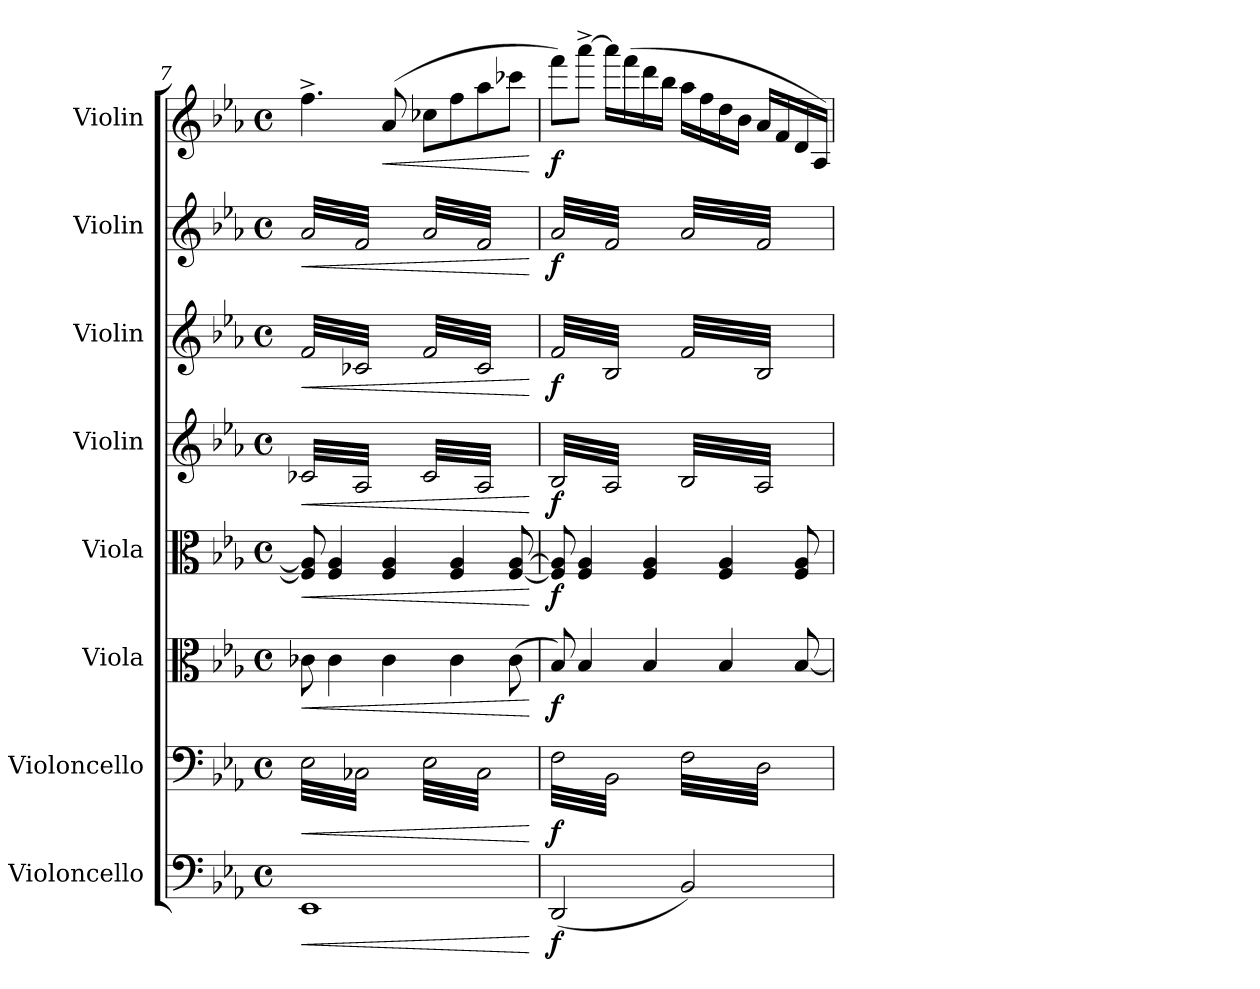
**kern	**dynam	**kern	**dynam	**kern	**dynam	**kern	**dynam	**kern	**dynam	**kern	**dynam	**kern	**dynam	**kern	**dynam
*part8	*part8	*part7	*part7	*part6	*part6	*part5	*part5	*part4	*part4	*part3	*part3	*part2	*part2	*part1	*part1
*staff8	*staff8	*staff7	*staff7	*staff6	*staff6	*staff5	*staff5	*staff4	*staff4	*staff3	*staff3	*staff2	*staff2	*staff1	*staff1
*I"Violoncello	*	*I"Violoncello	*	*I"Viola	*	*I"Viola	*	*I"Violin	*	*I"Violin	*	*I"Violin	*	*I"Violin	*
*I'Vc.	*	*I'Vc.	*	*I'Vla.	*	*I'Vla.	*	*I'Vln.	*	*I'Vln.	*	*I'Vln.	*	*I'Vln.	*
*clefF4	*	*clefF4	*	*clefC3	*	*clefC3	*	*clefG2	*	*clefG2	*	*clefG2	*	*clefG2	*
*k[b-e-a-]	*	*k[b-e-a-]	*	*k[b-e-a-]	*	*k[b-e-a-]	*	*k[b-e-a-]	*	*k[b-e-a-]	*	*k[b-e-a-]	*	*k[b-e-a-]	*
*M4/4	*	*M4/4	*	*M4/4	*	*M4/4	*	*M4/4	*	*M4/4	*	*M4/4	*	*M4/4	*
*met(c)	*	*met(c)	*	*met(c)	*	*met(c)	*	*met(c)	*	*met(c)	*	*met(c)	*	*met(c)	*
=7	=7	=7	=7	=7	=7	=7	=7	=7	=7	=7	=7	=7	=7	=7	=7
!	!LO:HP:b	!	!LO:HP:b	!	!LO:HP:b	!	!LO:HP:b	!	!LO:HP:b	!	!LO:HP:b	!	!LO:HP:b	!	!
*	*	*tremolo	*	*	*	*	*	*	*	*	*	*	*	*	*
*	*	*	*	*	*	*	*	*tremolo	*	*	*	*	*	*	*
*	*	*	*	*	*	*	*	*	*	*tremolo	*	*	*	*	*
*	*	*	*	*	*	*	*	*	*	*	*	*tremolo	*	*	*
1EE-	<	(>32E-\LLL	<	8c-X\	<	8F/] 8A-/]	<	(<32c-X/LLL	<	(<32f/LLL	<	(<32a-/LLL	<	4.ff^\	.
.	.	32C-X/	.	.	.	.	.	32A-/	.	32c-X/	.	32f/	.	.	.
.	.	32E-\	.	.	.	.	.	32c-X/	.	32f/	.	32a-/	.	.	.
.	.	32C-X/	.	.	.	.	.	32A-/	.	32c-X/	.	32f/	.	.	.
.	.	32E-\	.	4c-\	.	4F/ 4A-/	.	32c-X/	.	32f/	.	32a-/	.	.	.
.	.	32C-X/	.	.	.	.	.	32A-/	.	32c-X/	.	32f/	.	.	.
.	.	32E-\	.	.	.	.	.	32c-X/	.	32f/	.	32a-/	.	.	.
.	.	32C-X/	.	.	.	.	.	32A-/	.	32c-X/	.	32f/	.	.	.
.	.	32E-\	.	.	.	.	.	32c-X/	.	32f/	.	32a-/	.	.	.
.	.	32C-X/	.	.	.	.	.	32A-/	.	32c-X/	.	32f/	.	.	.
.	.	32E-\	.	.	.	.	.	32c-X/	.	32f/	.	32a-/	.	.	.
.	.	32C-X/	.	.	.	.	.	32A-/	.	32c-X/	.	32f/	.	.	.
!	!	!	!	!	!	!	!	!	!	!	!	!	!	!	!LO:HP:b
.	.	32E-\	.	4c-\	.	4F/ 4A-/	.	32c-X/	.	32f/	.	32a-/	.	(>8a-/	<
.	.	32C-X/	.	.	.	.	.	32A-/	.	32c-X/	.	32f/	.	.	.
.	.	32E-\	.	.	.	.	.	32c-X/	.	32f/	.	32a-/	.	.	.
.	.	32C-X/JJJ	.	.	.	.	.	32A-/JJJ	.	32c-X/JJJ	.	32f/JJJ	.	.	.
.	.	32E-\LLL	.	.	.	.	.	32c-/LLL	.	32f/LLL	.	32a-/LLL	.	8cc-X\L	.
.	.	32C-/)	.	.	.	.	.	32A-/)	.	32c-/)	.	32f/)	.	.	.
.	.	32E-\	.	.	.	.	.	32c-/	.	32f/	.	32a-/	.	.	.
.	.	32C-/)	.	.	.	.	.	32A-/)	.	32c-/)	.	32f/)	.	.	.
.	.	32E-\	.	4c-\	.	4F/ 4A-/	.	32c-/	.	32f/	.	32a-/	.	8ff\	.
.	.	32C-/)	.	.	.	.	.	32A-/)	.	32c-/)	.	32f/)	.	.	.
.	.	32E-\	.	.	.	.	.	32c-/	.	32f/	.	32a-/	.	.	.
.	.	32C-/)	.	.	.	.	.	32A-/)	.	32c-/)	.	32f/)	.	.	.
.	.	32E-\	.	.	.	.	.	32c-/	.	32f/	.	32a-/	.	8aa-\	.
.	.	32C-/)	.	.	.	.	.	32A-/)	.	32c-/)	.	32f/)	.	.	.
.	.	32E-\	.	.	.	.	.	32c-/	.	32f/	.	32a-/	.	.	.
.	.	32C-/)	.	.	.	.	.	32A-/)	.	32c-/)	.	32f/)	.	.	.
.	.	32E-\	.	(>8c-\	.	[8F/ [8A-/	.	32c-/	.	32f/	.	32a-/	.	8ccc-X\J	.
.	.	32C-/)	.	.	.	.	.	32A-/)	.	32c-/)	.	32f/)	.	.	.
.	.	32E-\	.	.	.	.	.	32c-/	.	32f/	.	32a-/	.	.	.
.	.	32C-/)JJJ	.	.	.	.	.	32A-/)JJJ	.	32c-/)JJJ	.	32f/)JJJ	.	.	.
.	[	.	[	.	[	.	[	.	[	.	[	.	[	.	[
=8	=8	=8	=8	=8	=8	=8	=8	=8	=8	=8	=8	=8	=8	=8	=8
!	!LO:DY:b	!	!LO:DY:b	!	!LO:DY:b	!	!LO:DY:b	!	!LO:DY:b	!	!LO:DY:b	!	!LO:DY:b	!	!LO:DY:b
(<2DD/	f	(>32F\LLL	f	8B-/)	f	8F/] 8A-/]	f	(<32B-/LLL	f	(<32f/LLL	f	(<32a-/LLL	f	8fff\L)	f
.	.	32BB-/	.	.	.	.	.	32A-/	.	32B-/	.	32f/	.	.	.
.	.	32F\	.	.	.	.	.	32B-/	.	32f/	.	32a-/	.	.	.
.	.	32BB-/	.	.	.	.	.	32A-/	.	32B-/	.	32f/	.	.	.
.	.	32F\	.	4B-/	.	4F/ 4A-/	.	32B-/	.	32f/	.	32a-/	.	[8aaa-^\J	.
.	.	32BB-/	.	.	.	.	.	32A-/	.	32B-/	.	32f/	.	.	.
.	.	32F\	.	.	.	.	.	32B-/	.	32f/	.	32a-/	.	.	.
.	.	32BB-/	.	.	.	.	.	32A-/	.	32B-/	.	32f/	.	.	.
.	.	32F\	.	.	.	.	.	32B-/	.	32f/	.	32a-/	.	16aaa-\LL]	.
.	.	32BB-/	.	.	.	.	.	32A-/	.	32B-/	.	32f/	.	.	.
.	.	32F\	.	.	.	.	.	32B-/	.	32f/	.	32a-/	.	(>16fff\	.
.	.	32BB-/	.	.	.	.	.	32A-/	.	32B-/	.	32f/	.	.	.
.	.	32F\	.	4B-/	.	4F/ 4A-/	.	32B-/	.	32f/	.	32a-/	.	16ddd\	.
.	.	32BB-/	.	.	.	.	.	32A-/	.	32B-/	.	32f/	.	.	.
.	.	32F\	.	.	.	.	.	32B-/	.	32f/	.	32a-/	.	16bb-\JJ	.
.	.	32BB-/JJJ	.	.	.	.	.	32A-/JJJ	.	32B-/JJJ	.	32f/JJJ	.	.	.
2BB-/)	.	32F\LLL	.	.	.	.	.	32B-/LLL	.	32f/LLL	.	32a-/LLL	.	16aa-\LL	.
.	.	32D\)	.	.	.	.	.	32A-/)	.	32B-/)	.	32f/)	.	.	.
.	.	32F\	.	.	.	.	.	32B-/	.	32f/	.	32a-/	.	16ff\	.
.	.	32D\)	.	.	.	.	.	32A-/)	.	32B-/)	.	32f/)	.	.	.
.	.	32F\	.	4B-/	.	4F/ 4A-/	.	32B-/	.	32f/	.	32a-/	.	16dd\	.
.	.	32D\)	.	.	.	.	.	32A-/)	.	32B-/)	.	32f/)	.	.	.
.	.	32F\	.	.	.	.	.	32B-/	.	32f/	.	32a-/	.	16b-\JJ	.
.	.	32D\)	.	.	.	.	.	32A-/)	.	32B-/)	.	32f/)	.	.	.
.	.	32F\	.	.	.	.	.	32B-/	.	32f/	.	32a-/	.	16a-/LL	.
.	.	32D\)	.	.	.	.	.	32A-/)	.	32B-/)	.	32f/)	.	.	.
.	.	32F\	.	.	.	.	.	32B-/	.	32f/	.	32a-/	.	16f/	.
.	.	32D\)	.	.	.	.	.	32A-/)	.	32B-/)	.	32f/)	.	.	.
.	.	32F\	.	[8B-/	.	8F/ 8A-/	.	32B-/	.	32f/	.	32a-/	.	16d/	.
.	.	32D\)	.	.	.	.	.	32A-/)	.	32B-/)	.	32f/)	.	.	.
.	.	32F\	.	.	.	.	.	32B-/	.	32f/	.	32a-/	.	16A-/JJ)	.
.	.	32D\)JJJ	.	.	.	.	.	32A-/)JJJ	.	32B-/)JJJ	.	32f/)JJJ	.	.	.
*	*	*	*	*	*	*	*	*	*	*	*	*Xtremolo	*	*	*
*	*	*	*	*	*	*	*	*	*	*Xtremolo	*	*	*	*	*
*	*	*	*	*	*	*	*	*Xtremolo	*	*	*	*	*	*	*
*	*	*Xtremolo	*	*	*	*	*	*	*	*	*	*	*	*	*
.	.	.	.	.	.	.	.	.	.	.	.	.	.	.	.
.	.	.	.	.	.	.	.	.	.	.	.	.	.	.	.
.	.	.	.	.	.	.	.	.	.	.	.	.	.	.	.
.	.	.	.	.	.	.	.	.	.	.	.	.	.	.	.
.	.	.	.	.	.	.	.	.	.	.	.	.	.	.	.
.	.	.	.	.	.	.	.	.	.	.	.	.	.	.	.
.	.	.	.	.	.	.	.	.	.	.	.	.	.	.	.
.	.	.	.	.	.	.	.	.	.	.	.	.	.	.	.
=	=	=	=	=	=	=	=	=	=	=	=	=	=	=	=
*-	*-	*-	*-	*-	*-	*-	*-	*-	*-	*-	*-	*-	*-	*-	*-
